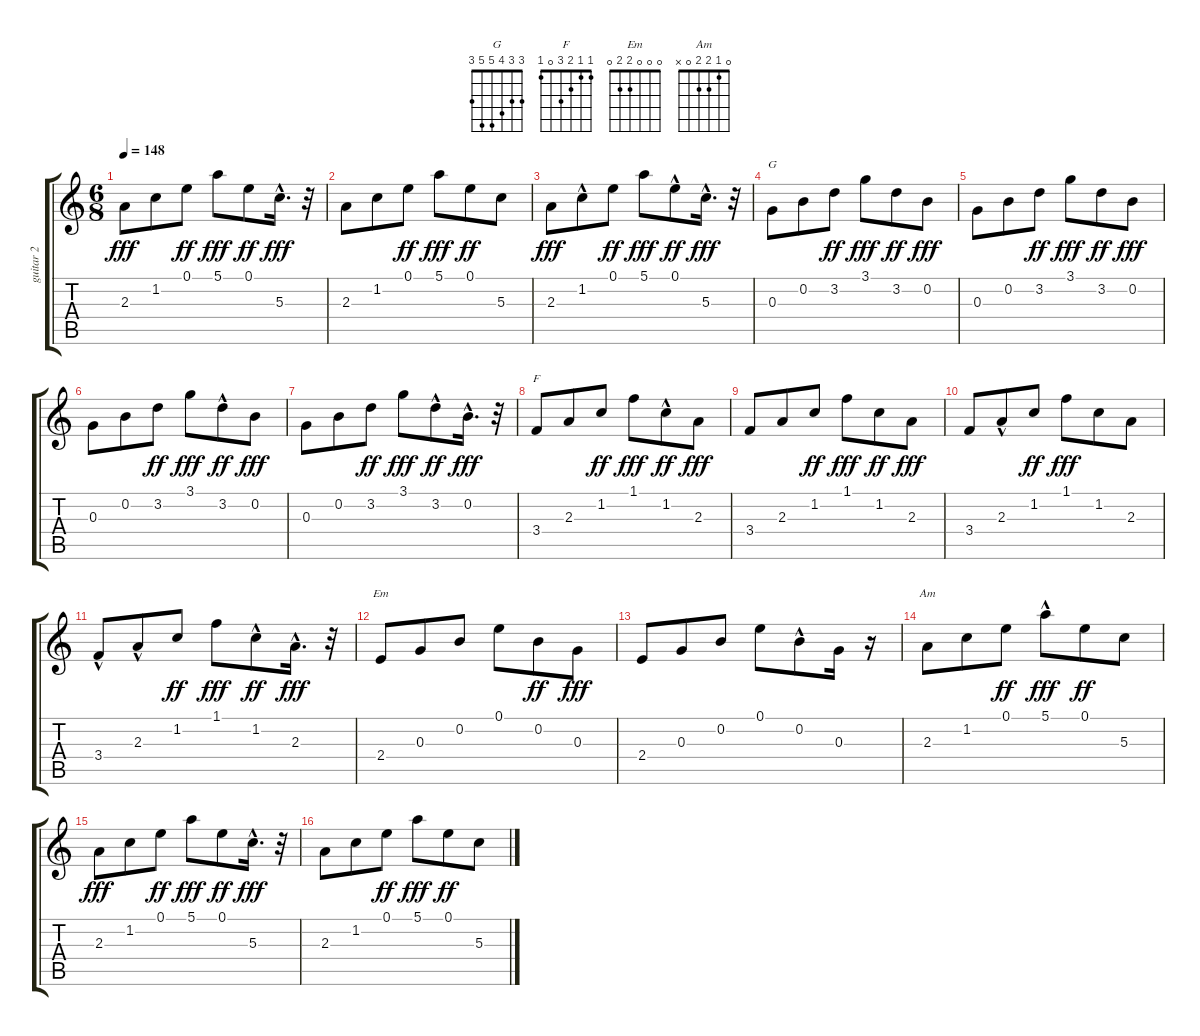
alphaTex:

\track ("guitar 2" "guitar 2") {instrument acousticguitarsteel}
\staff {score tabs}
\tuning (E4 B3 G3 D3 A2 E2) {hide}
\chord ("G" 3 3 4 5 5 3)
\chord ("F" 1 1 2 3 0 1)
\chord ("Em" 0 0 0 2 2 0)
\chord ("Am" 0 1 2 2 0 x)
\ts (6 8)
\tempo 148
\clef g2
\ks c
2.3.8{dy fff} 1.2.8 0.1.8{dy ff} 5.1.8{dy fff} 0.1.8{dy ff} 5.3{hac}.16{d dy fff} r.32 |
2.3.8 1.2.8 0.1.8{dy ff} 5.1.8{dy fff} 0.1.8{dy ff} 5.3.8 |
2.3.8{dy fff} 1.2{hac}.8 0.1.8{dy ff} 5.1.8{dy fff} 0.1{hac}.8{dy ff} 5.3{hac}.16{d dy fff} r.32 |
0.3.8{ch "G"} 0.2.8 3.2.8{dy ff} 3.1.8{dy fff} 3.2.8{dy ff} 0.2.8{dy fff} |
0.3.8 0.2.8 3.2.8{dy ff} 3.1.8{dy fff} 3.2.8{dy ff} 0.2.8{dy fff} |
0.3.8 0.2.8 3.2.8{dy ff} 3.1.8{dy fff} 3.2{hac}.8{dy ff} 0.2.8{dy fff} |
0.3.8 0.2.8 3.2.8{dy ff} 3.1.8{dy fff} 3.2{hac}.8{dy ff} 0.2{hac}.16{d dy fff} r.32 |
3.4.8{ch "F"} 2.3.8 1.2.8{dy ff} 1.1.8{dy fff} 1.2{hac}.8{dy ff} 2.3.8{dy fff} |
3.4.8 2.3.8 1.2.8{dy ff} 1.1.8{dy fff} 1.2.8{dy ff} 2.3.8{dy fff} |
3.4.8 2.3{hac}.8 1.2.8{dy ff} 1.1.8{dy fff} 1.2.8 2.3.8 |
3.4{hac}.8 2.3{hac}.8 1.2.8{dy ff} 1.1.8{dy fff} 1.2{hac}.8{dy ff} 2.3{hac}.16{d dy fff} r.32 |
2.4.8{ch "Em"} 0.3.8 0.2.8 0.1.8 0.2.8{dy ff} 0.3.8{dy fff} |
2.4.8 0.3.8 0.2.8 0.1.8 0.2{hac}.8 0.3.16 r.16 |
2.3.8{ch "Am"} 1.2.8 0.1.8{dy ff} 5.1{hac}.8{dy fff} 0.1.8{dy ff} 5.3.8 |
2.3.8{dy fff} 1.2.8 0.1.8{dy ff} 5.1.8{dy fff} 0.1.8{dy ff} 5.3{hac}.16{d dy fff} r.32 |
2.3.8 1.2.8 0.1.8{dy ff} 5.1.8{dy fff} 0.1.8{dy ff} 5.3.8
